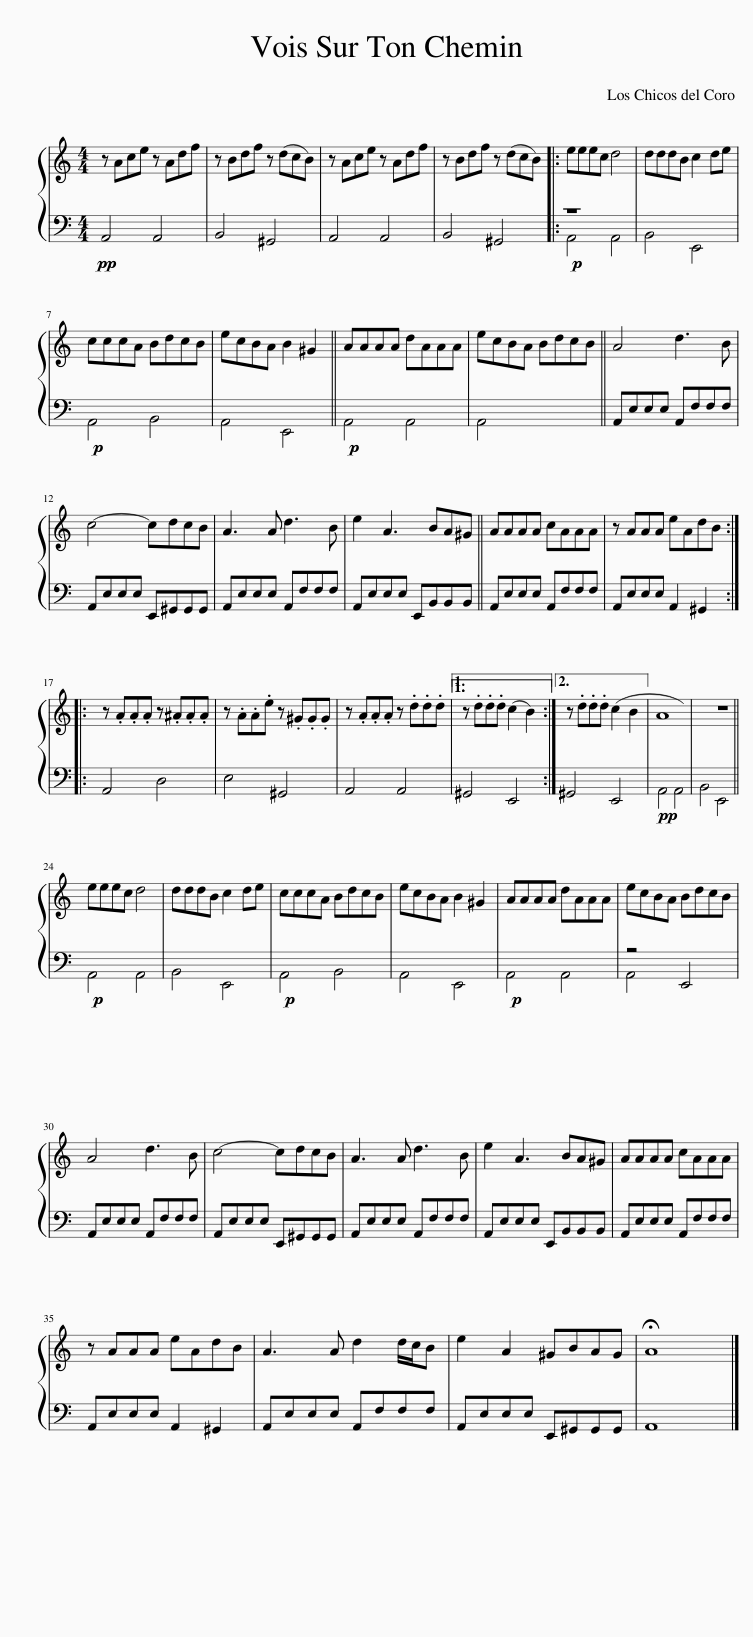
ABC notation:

X:1
%%score { 1 | ( 2 3 ) }
L:1/8
M:4/4
I:linebreak $
K:C
V:1 treble
V:2 bass
V:3 bass
V:1
 z Ace z Adf | z Bdf z (dcB) | z Ace z Adf | z Bdf z (dcB) |: eeec d4 | %5
 dddB c2 de |$ cccA BdcB | ecBA B2 ^G2 || AAAA dAAA | ecBA BdcB || %10
 A4 d3 B |$ c4- cdcB | A3 A d3 B | e2 A3 BA^G || AAAA cAAA | %15
 z AAA eAdB ::$ z .A.A.A z .^A.A.A | z .A.A.e z .^G.G.G | z .A.A.A z .d.d.d |1 z .d.d.d (c2 B2) :|2 %20
 z .d.d.d (c2 B2 || A8) | z8 ||$ eeec d4 | dddB c2 de | %25
 cccA BdcB | ecBA B2 ^G2 | AAAA dAAA | ecBA BdcB |$ A4 d3 B | %30
 c4- cdcB | A3 A d3 B | e2 A3 BA^G | AAAA cAAA |$ z AAA eAdB | %35
 A3 A d2 d/c/B | e2 A2 ^GBAG | !fermata!A8 |] %38
V:2
!pp! A,,4 A,,4 | B,,4 ^G,,4 | A,,4 A,,4 | B,,4 ^G,,4 |:!p! z8 | %5
 x8 |$!p! x8 | x8 ||!p! x8 | x8 || %10
 A,,E,E,E, A,,F,F,F, |$ A,,E,E,E, E,,^G,,G,,G,, | A,,E,E,E, A,,F,F,F, | A,,E,E,E, E,,B,,B,,B,, || A,,E,E,E, A,,F,F,F, | %15
 A,,E,E,E, A,,2 ^G,,2 ::$ A,,4 D,4 | E,4 ^G,,4 | A,,4 A,,4 |1 ^G,,4 E,,4 :|2 %20
 ^G,,4 E,,4 ||!pp! x8 | x8 ||$!p! x8 | x8 | %25
!p! x8 | x8 |!p! x8 | z4 E,,4 |$ A,,E,E,E, A,,F,F,F, | %30
 A,,E,E,E, E,,^G,,G,,G,, | A,,E,E,E, A,,F,F,F, | A,,E,E,E, E,,B,,B,,B,, | A,,E,E,E, A,,F,F,F, |$ A,,E,E,E, A,,2 ^G,,2 | %35
 A,,E,E,E, A,,F,F,F, | A,,E,E,E, E,,^G,,G,,G,, | A,,8 |] %38
V:3
 x8 | x8 | x8 | x8 |: A,,4 A,,4 | %5
 B,,4 E,,4 |$ A,,4 B,,4 | A,,4 E,,4 || A,,4 A,,4 | A,,4 x4 || %10
 x8 |$ x8 | x8 | x8 || x8 | %15
 x8 ::$ x8 | x8 | x8 |1 x8 :|2 %20
 x8 || A,,4 A,,4 | B,,4 E,,4 ||$ A,,4 A,,4 | B,,4 E,,4 | %25
 A,,4 B,,4 | A,,4 E,,4 | A,,4 A,,4 | A,,4 x4 |$ x8 | %30
 x8 | x8 | x8 | x8 |$ x8 | %35
 x8 | x8 | x8 |] %38
